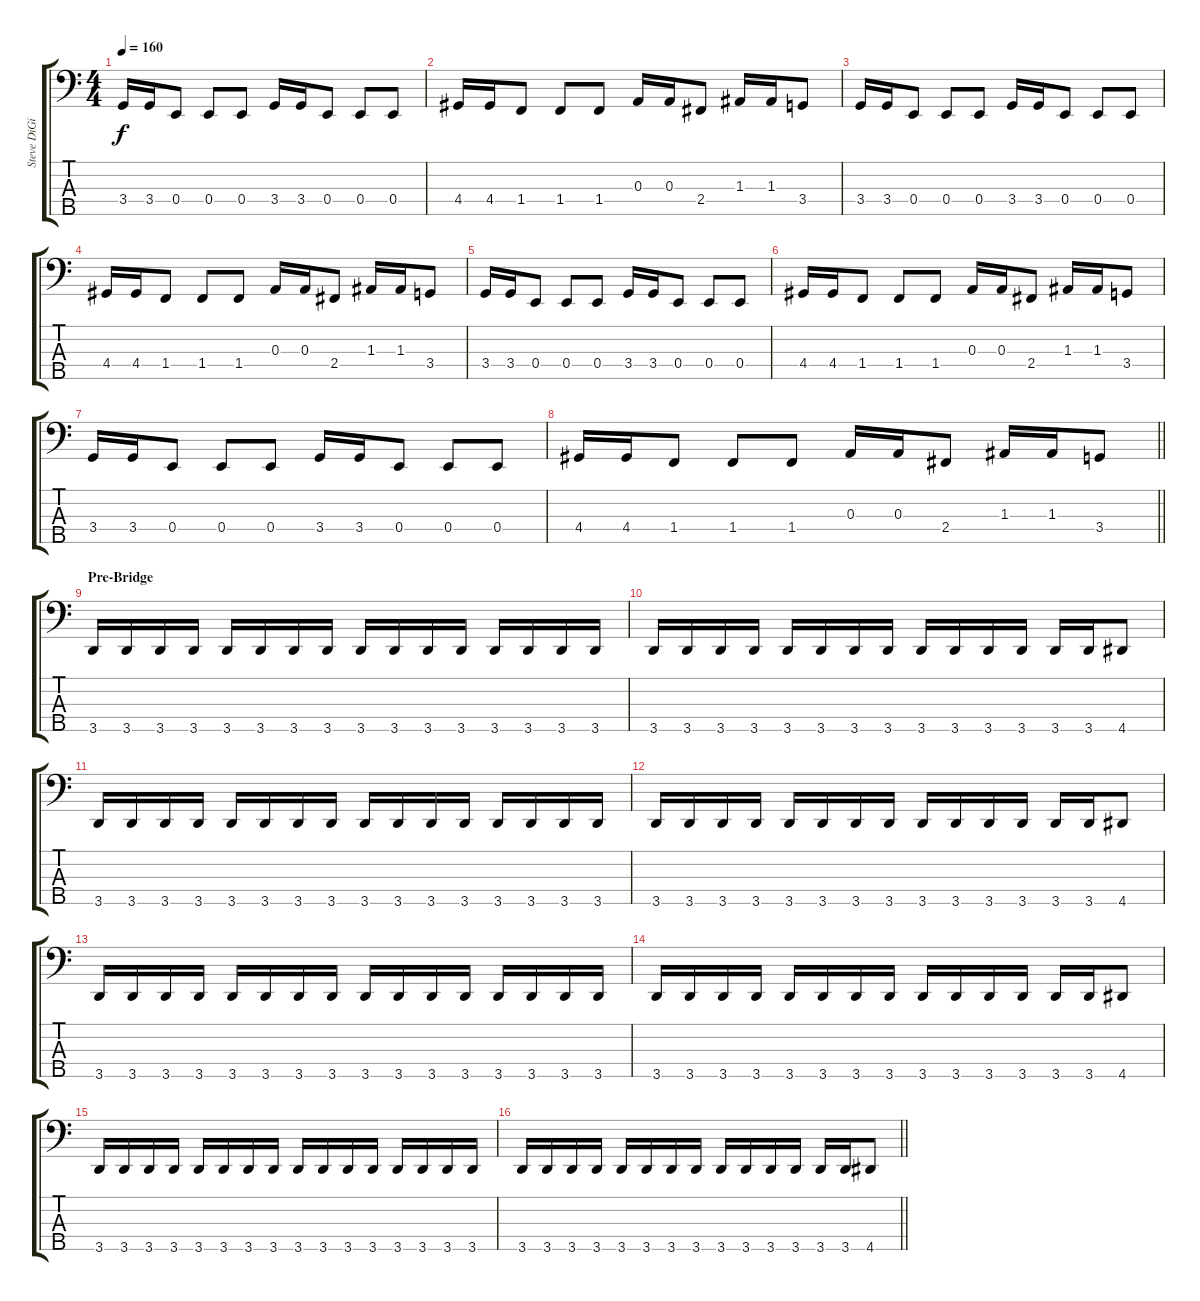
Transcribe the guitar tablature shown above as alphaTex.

\track ("Steve DiGiorgio" "Steve DiGi") {instrument electricbassfinger}
\staff {score tabs}
\tuning (G2 D2 A1 E1 B0) {hide}
\ts (4 4)
\tempo 160
\clef f4
\ks c
3.4.16{dy f} 3.4.16 0.4.8 0.4.8 0.4.8 3.4.16 3.4.16 0.4.8 0.4.8 0.4.8 |
4.4.16 4.4.16 1.4.8 1.4.8 1.4.8 0.3.16 0.3.16 2.4.8 1.3.16 1.3.16 3.4.8 |
3.4.16 3.4.16 0.4.8 0.4.8 0.4.8 3.4.16 3.4.16 0.4.8 0.4.8 0.4.8 |
4.4.16 4.4.16 1.4.8 1.4.8 1.4.8 0.3.16 0.3.16 2.4.8 1.3.16 1.3.16 3.4.8 |
3.4.16 3.4.16 0.4.8 0.4.8 0.4.8 3.4.16 3.4.16 0.4.8 0.4.8 0.4.8 |
4.4.16 4.4.16 1.4.8 1.4.8 1.4.8 0.3.16 0.3.16 2.4.8 1.3.16 1.3.16 3.4.8 |
3.4.16 3.4.16 0.4.8 0.4.8 0.4.8 3.4.16 3.4.16 0.4.8 0.4.8 0.4.8 |
\barLineRight lightlight
4.4.16 4.4.16 1.4.8 1.4.8 1.4.8 0.3.16 0.3.16 2.4.8 1.3.16 1.3.16 3.4.8 |
\section ("" "Pre-Bridge")
3.5.16 3.5.16 3.5.16 3.5.16 3.5.16 3.5.16 3.5.16 3.5.16 3.5.16 3.5.16 3.5.16 3.5.16 3.5.16 3.5.16 3.5.16 3.5.16 |
3.5.16 3.5.16 3.5.16 3.5.16 3.5.16 3.5.16 3.5.16 3.5.16 3.5.16 3.5.16 3.5.16 3.5.16 3.5.16 3.5.16 4.5.8 |
3.5.16 3.5.16 3.5.16 3.5.16 3.5.16 3.5.16 3.5.16 3.5.16 3.5.16 3.5.16 3.5.16 3.5.16 3.5.16 3.5.16 3.5.16 3.5.16 |
3.5.16 3.5.16 3.5.16 3.5.16 3.5.16 3.5.16 3.5.16 3.5.16 3.5.16 3.5.16 3.5.16 3.5.16 3.5.16 3.5.16 4.5.8 |
3.5.16 3.5.16 3.5.16 3.5.16 3.5.16 3.5.16 3.5.16 3.5.16 3.5.16 3.5.16 3.5.16 3.5.16 3.5.16 3.5.16 3.5.16 3.5.16 |
3.5.16 3.5.16 3.5.16 3.5.16 3.5.16 3.5.16 3.5.16 3.5.16 3.5.16 3.5.16 3.5.16 3.5.16 3.5.16 3.5.16 4.5.8 |
3.5.16 3.5.16 3.5.16 3.5.16 3.5.16 3.5.16 3.5.16 3.5.16 3.5.16 3.5.16 3.5.16 3.5.16 3.5.16 3.5.16 3.5.16 3.5.16 |
\barLineRight lightlight
3.5.16 3.5.16 3.5.16 3.5.16 3.5.16 3.5.16 3.5.16 3.5.16 3.5.16 3.5.16 3.5.16 3.5.16 3.5.16 3.5.16 4.5.8
